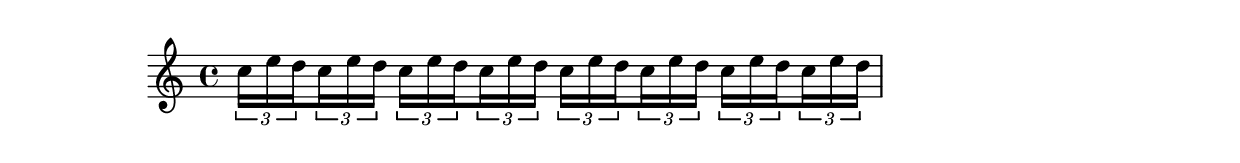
\version "2.16.0"

\header {

  texinfo = "
Subdivision works properly for tuplets
  "
}

\relative c'' {
  \set subdivideBeams = ##t
  \set baseMoment = #(ly:make-moment 1 8)
  \set beatStructure = #'(2 2 2 2)
  \repeat unfold 8 {
    \times 2/3 { c16 e d }
  }
}
